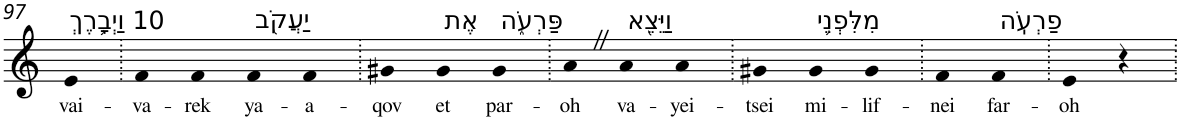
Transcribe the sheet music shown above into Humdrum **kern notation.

**kern	**text
*part1	*part1
*staff1	*staff1
*I"Piano	*
*I'Pno	*
!!LO:PB:g=z
*clefG2	*
*k[]	*
=97	=97
!LO:TX:a:t=10 וַיְבָ֥רֶךְ	!
!	!LO:LY:b
4e	vai-
=98.	=98.
!	!LO:LY:b
4f	-va-
!	!LO:LY:b
4f	-rek
!LO:TX:a:t=יַעֲקֹ֖ב	!
!	!LO:LY:b
4f	ya-
!	!LO:LY:b
4f	-a-
=99.	=99.
!	!LO:LY:b
4g#X	-qov
!LO:TX:a:t=אֶת	!
!	!LO:LY:b
4g#	et
!LO:TX:a:t=פַּרְעֹ֑ה	!
!	!LO:LY:b
4g#	par-
=100.	=100.
!	!LO:LY:b
4aZ	-oh
!LO:TX:a:t=וַיֵּצֵ֖א	!
!	!LO:LY:b
4a	va-
!	!LO:LY:b
4a	-yei-
=101.	=101.
!	!LO:LY:b
4g#X	-tsei
!LO:TX:a:t=מִלִּפְנֵ֥י	!
!	!LO:LY:b
4g#	mi-
!	!LO:LY:b
4g#	-lif-
=102.	=102.
!	!LO:LY:b
4f	-nei
!LO:TX:a:t=פַרְעֹֽה	!
!	!LO:LY:b
4f	far-
=103.	=103.
!	!LO:LY:b
4e	-oh
4r	.
=.	=.
*-	*-
